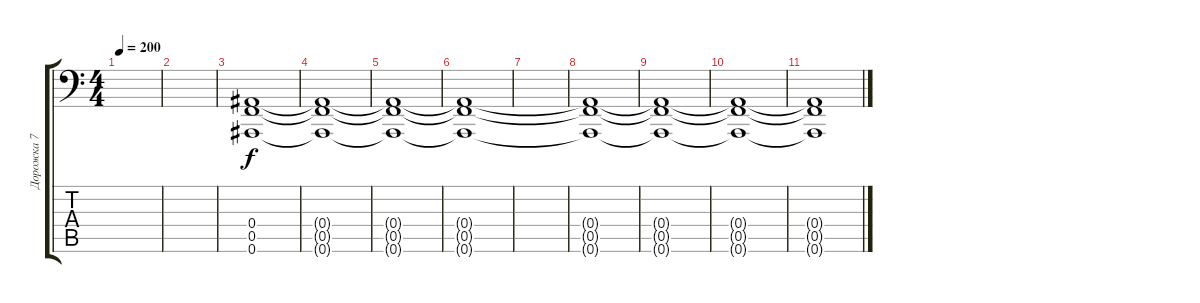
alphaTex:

\track ("Дорожка 7" "Дорожка 7") {instrument stringensemble1}
\staff {score tabs}
\tuning (C4 G3 Eb3 Bb2 F2 Bb1) {hide}
\ts (4 4)
\tempo 200
\clef f4
\ks c
|
|
(0.4 0.5 0.6).1 |
(0.4{t} 0.5{t} 0.6{t}).1 |
(0.4{t} 0.5{t} 0.6{t}).1 |
(0.4{t} 0.5{t} 0.6{t}).1 |
|
(0.4{t} 0.5{t} 0.6{t}).1 |
(0.4{t} 0.5{t} 0.6{t}).1 |
(0.4{t} 0.5{t} 0.6{t}).1 |
(0.4{t} 0.5{t} 0.6{t}).1
